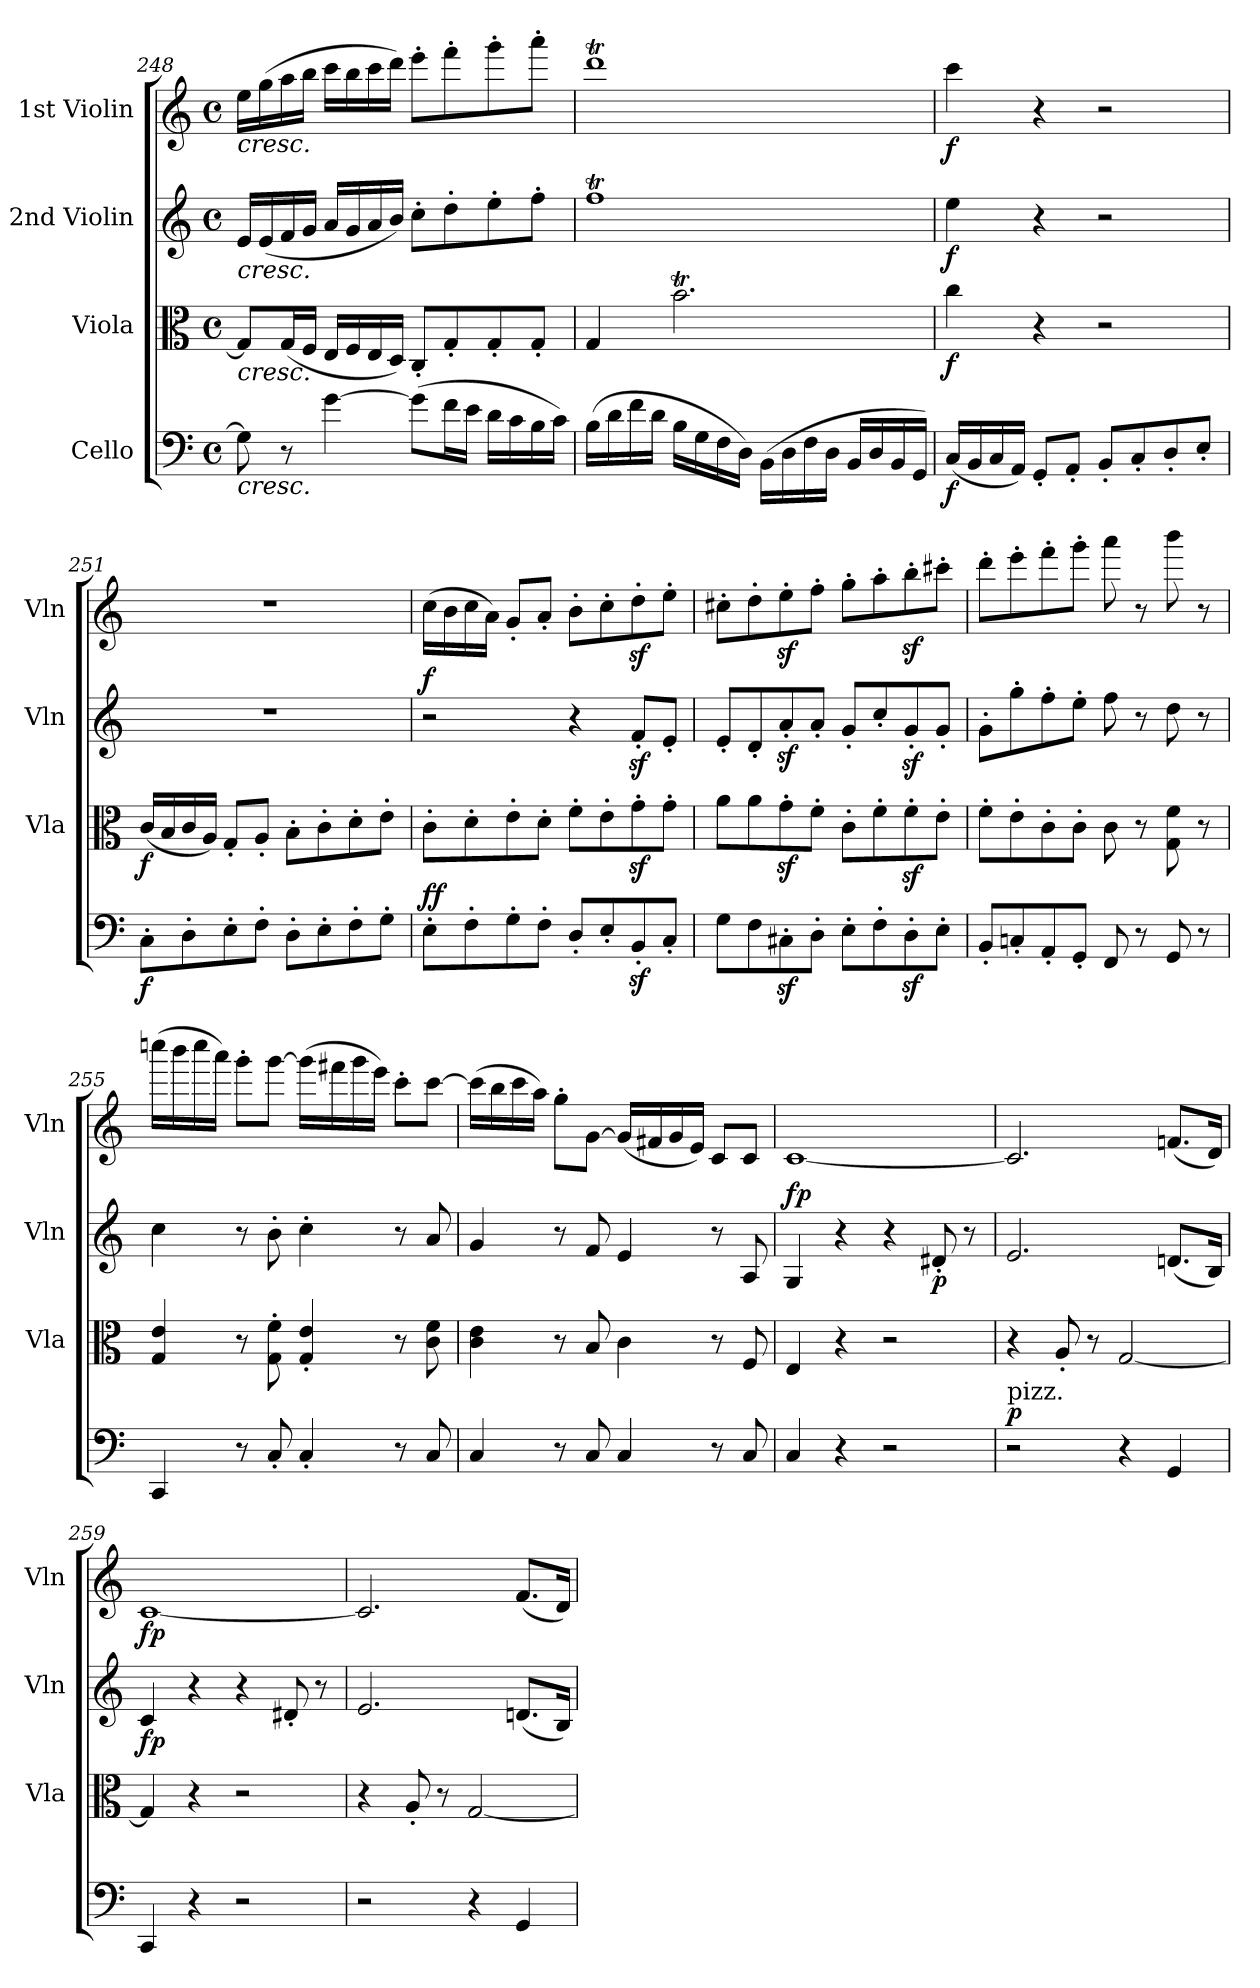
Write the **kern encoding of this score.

**kern	**dynam	**kern	**dynam	**kern	**dynam	**kern	**dynam
*part4	*part4	*part3	*part3	*part2	*part2	*part1	*part1
*staff4	*staff4	*staff3	*staff3	*staff2	*staff2	*staff1	*staff1
*I"Cello	*	*I"Viola	*	*I"2nd Violin	*	*I"1st Violin	*
*	*	*I'Vla	*	*I'Vln	*	*I'Vln	*
*clefF4	*	*clefC3	*	*clefG2	*	*clefG2	*
*k[]	*	*k[]	*	*k[]	*	*k[]	*
*M4/4	*	*M4/4	*	*M4/4	*	*M4/4	*
*met(c)	*	*met(c)	*	*met(c)	*	*met(c)	*
=248	=248	=248	=248	=248	=248	=248	=248
!	!	!	!	!	!	!LO:TX:b:i:t=cresc.	!
!	!	!	!	!LO:TX:b:i:t=cresc.	!	!	!
!	!	!LO:TX:b:i:t=cresc.	!	!	!	!	!
!LO:TX:b:i:t=cresc.	!	!	!	!	!	!	!
8G]	.	8GL]	.	16eLL	.	16eeLL	.
.	.	.	.	(16e	.	(16gg	.
8r	.	(16GL	.	16f	.	16aa	.
.	.	16FJJ	.	16gJJ	.	16bbJJ	.
[4g	.	16ELL	.	16aLL	.	16cccLL	.
.	.	16F	.	16g	.	16bb	.
.	.	16E	.	16a	.	16ccc	.
.	.	16DJJ)	.	16bJJ)	.	16dddJJ)	.
(8gL]	.	8C'L	.	8cc'L	.	8eee'L	.
16fL	.	8G'	.	8dd'	.	8fff'	.
16eJJ	.	.	.	.	.	.	.
16dLL	.	8G'	.	8ee'	.	8ggg'	.
16c	.	.	.	.	.	.	.
16B	.	8G'J	.	8ff'J	.	8aaa'J	.
16cJJ)	.	.	.	.	.	.	.
=249	=249	=249	=249	=249	=249	=249	=249
(16BLL	.	4G	.	1ffT	.	1dddT	.
16d	.	.	.	.	.	.	.
16f	.	.	.	.	.	.	.
16dJJ	.	.	.	.	.	.	.
16BLL	.	2.bt	.	.	.	.	.
16G	.	.	.	.	.	.	.
16F	.	.	.	.	.	.	.
16DJJ)	.	.	.	.	.	.	.
(16BBLL	.	.	.	.	.	.	.
16D	.	.	.	.	.	.	.
16F	.	.	.	.	.	.	.
16DJJ	.	.	.	.	.	.	.
16BBLL	.	.	.	.	.	.	.
16D	.	.	.	.	.	.	.
16BB	.	.	.	.	.	.	.
16GGJJ)	.	.	.	.	.	.	.
=250	=250	=250	=250	=250	=250	=250	=250
(16CLL	f	4cc	f	4ee	f	4ccc	f
16BB	.	.	.	.	.	.	.
16C	.	.	.	.	.	.	.
16AAJJ)	.	.	.	.	.	.	.
8GG'L	.	4r	.	4r	.	4r	.
8AA'J	.	.	.	.	.	.	.
8BB'L	.	2r	.	2r	.	2r	.
8C'	.	.	.	.	.	.	.
8D'	.	.	.	.	.	.	.
8E'J	.	.	.	.	.	.	.
=251	=251	=251	=251	=251	=251	=251	=251
8C'L	f	(16cLL	f	1r	.	1r	.
.	.	16B	.	.	.	.	.
8D'	.	16c	.	.	.	.	.
.	.	16AJJ)	.	.	.	.	.
8E'	.	8G'L	.	.	.	.	.
8F'J	.	8A'J	.	.	.	.	.
8D'L	.	8B'L	.	.	.	.	.
8E'	.	8c'	.	.	.	.	.
8F'	.	8d'	.	.	.	.	.
8G'J	.	8e'J	.	.	.	.	.
=252	=252	=252	=252	=252	=252	=252	=252
!	!LO:DY:a	!	!	!	!LO:DY:a	!	!
8E'L	ff	8c'L	.	2r	f	(16ccLL	.
.	.	.	.	.	.	16b	.
8F'	.	8d'	.	.	.	16cc	.
.	.	.	.	.	.	16aJJ)	.
8G'	.	8e'	.	.	.	8g'L	.
8F'J	.	8d'J	.	.	.	8a'J	.
8D'L	.	8f'L	.	4r	.	8b'L	.
8E'	.	8e'	.	.	.	8cc'	.
8BBz'	.	8gz'	.	8fz'L	.	8ddz'	.
8C'J	.	8g'J	.	8e'J	.	8ee'J	.
=253	=253	=253	=253	=253	=253	=253	=253
8GL	.	8aL	.	8e'L	.	8cc#X'L	.
8F	.	8a	.	8d'	.	8dd'	.
8C#Xz'	.	8gz'	.	8az'	.	8eez'	.
8D'J	.	8f'J	.	8a'J	.	8ff'J	.
8E'L	.	8c'L	.	8g'L	.	8gg'L	.
8F'	.	8f'	.	8cc'	.	8aa'	.
8Dz'	.	8fz'	.	8gz'	.	8bbz'	.
8E'J	.	8e'J	.	8g'J	.	8ccc#X'J	.
=254	=254	=254	=254	=254	=254	=254	=254
8BB'L	.	8f'L	.	8g'L	.	8ddd'L	.
8Cn'	.	8e'	.	8gg'	.	8eee'	.
8AA'	.	8c'	.	8ff'	.	8fff'	.
8GG'J	.	8c'J	.	8ee'J	.	8ggg'J	.
8FF	.	8c	.	8ff	.	8aaa	.
8r	.	8r	.	8r	.	8r	.
8GG	.	8G 8f	.	8dd	.	8bbb	.
8r	.	8r	.	8r	.	8r	.
=255	=255	=255	=255	=255	=255	=255	=255
4CC	.	4G 4e	.	4cc	.	(16ccccnLL	.
.	.	.	.	.	.	16bbb	.
.	.	.	.	.	.	16cccc	.
.	.	.	.	.	.	16aaaJJ)	.
8r	.	8r	.	8r	.	8ggg'L	.
8C'	.	8G' 8f'	.	8b'	.	[8gggJ	.
4C'	.	4G' 4e'	.	4cc'	.	(16gggLL]	.
.	.	.	.	.	.	16fff#X	.
.	.	.	.	.	.	16ggg	.
.	.	.	.	.	.	16eeeJJ)	.
8r	.	8r	.	8r	.	8ccc'L	.
8C	.	8c 8f	.	8a	.	[8cccJ	.
=256	=256	=256	=256	=256	=256	=256	=256
4C	.	4c 4e	.	4g	.	(16cccLL]	.
.	.	.	.	.	.	16bb	.
.	.	.	.	.	.	16ccc	.
.	.	.	.	.	.	16aaJJ)	.
8r	.	8r	.	8r	.	8gg'L	.
8C	.	8B	.	8f	.	[8gJ	.
4C	.	4c	.	4e	.	(16gLL]	.
.	.	.	.	.	.	16f#X	.
.	.	.	.	.	.	16g	.
.	.	.	.	.	.	16eJJ)	.
8r	.	8r	.	8r	.	8cL	.
8C	.	8F	.	8A	.	8cJ	.
=257	=257	=257	=257	=257	=257	=257	=257
!	!	!	!	!	!LO:DY:a	!	!
4C	.	4E	.	4G	fp	[1c	.
4r	.	4r	.	4r	.	.	.
2r	.	2r	.	4r	.	.	.
.	.	.	.	8d#X'	p	.	.
.	.	.	.	8r	.	.	.
=258	=258	=258	=258	=258	=258	=258	=258
!LO:TX:a:t=pizz.	!	!	!	!	!	!	!
!	!LO:DY:a	!	!	!	!	!	!
2r	p	4r	.	2.e	.	2.c]	.
.	.	8A'	.	.	.	.	.
.	.	8r	.	.	.	.	.
4r	.	[2G	.	.	.	.	.
4GG	.	.	.	(8.dnL	.	(8.fnL	.
.	.	.	.	16BJk)	.	16dJk)	.
=259	=259	=259	=259	=259	=259	=259	=259
4CC	.	4G]	.	4c	fp	[1c	fp
4r	.	4r	.	4r	.	.	.
2r	.	2r	.	4r	.	.	.
.	.	.	.	8d#X'	.	.	.
.	.	.	.	8r	.	.	.
=260	=260	=260	=260	=260	=260	=260	=260
2r	.	4r	.	2.e	.	2.c]	.
.	.	8A'	.	.	.	.	.
.	.	8r	.	.	.	.	.
4r	.	[2G	.	.	.	.	.
4GG	.	.	.	(8.dnL	.	(8.fL	.
.	.	.	.	16BJk)	.	16dJk)	.
=	=	=	=	=	=	=	=
*-	*-	*-	*-	*-	*-	*-	*-
